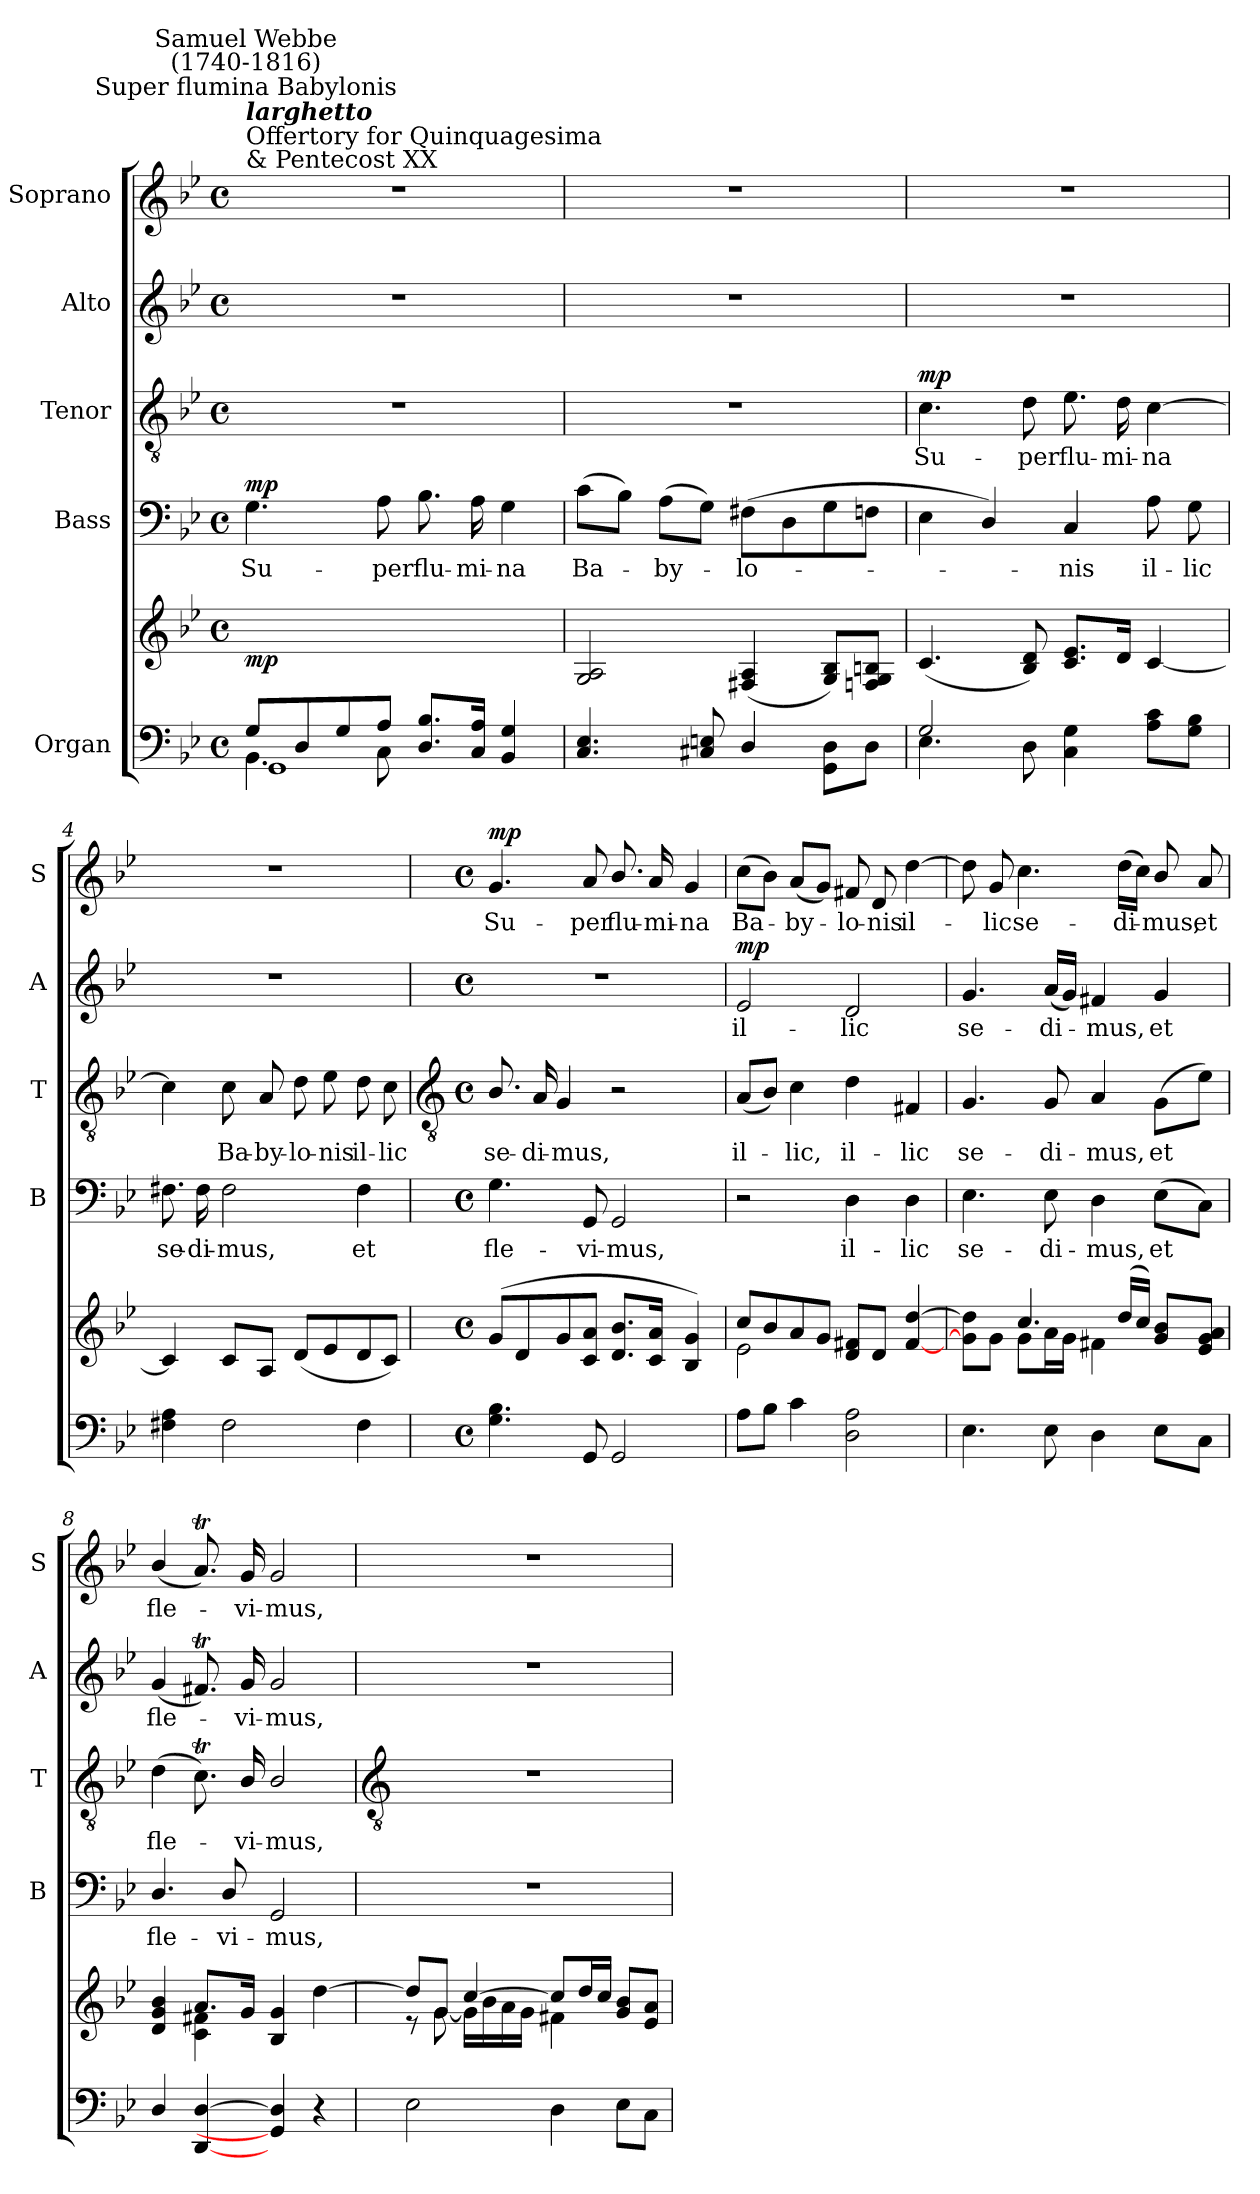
**kern	**kern	**dynam	**kern	**text	**dynam	**kern	**text	**dynam	**kern	**text	**dynam	**kern	**text	**dynam
*part5	*part5	*part5	*part4	*part4	*part4	*part3	*part3	*part3	*part2	*part2	*part2	*part1	*part1	*part1
*staff6	*staff5	*staff5/6	*staff4	*staff4	*staff4	*staff3	*staff3	*staff3	*staff2	*staff2	*staff2	*staff1	*staff1	*staff1
*I"Organ	*	*	*I"Bass	*	*	*I"Tenor	*	*	*I"Alto	*	*	*I"Soprano	*	*
*	*	*	*I'B	*	*	*I'T	*	*	*I'A	*	*	*I'S	*	*
*clefF4	*clefG2	*	*clefF4	*	*	*clefGv2	*	*	*clefG2	*	*	*clefG2	*	*
*k[b-e-]	*k[b-e-]	*	*k[b-e-]	*	*	*k[b-e-]	*	*	*k[b-e-]	*	*	*k[b-e-]	*	*
*B-:	*B-:	*	*B-:	*	*	*B-:	*	*	*B-:	*	*	*B-:	*	*
*M4/4	*M4/4	*	*M4/4	*	*	*M4/4	*	*	*M4/4	*	*	*M4/4	*	*
*met(c)	*met(c)	*	*met(c)	*	*	*met(c)	*	*	*met(c)	*	*	*met(c)	*	*
=1	=1	=1	=1	=1	=1	=1	=1	=1	=1	=1	=1	=1	=1	=1
*^	*	*	*	*	*	*	*	*	*	*	*	*	*	*
*	*^	*	*	*	*	*	*	*	*	*	*	*	*	*	*
!	!	!	!	!	!	!	!	!	!	!	!	!	!	!LO:TX:a:t=Offertory for Quinquagesima\n& Pentecost XX	!	!
!	!	!	!	!	!	!	!	!	!	!	!	!	!	!LO:TX:a:Bi:t=larghetto	!	!
!	!	!	!	!	!	!	!	!	!	!	!	!	!	!LO:TX:a:cj:t=Super flumina Babylonis	!	!
!	!	!	!	!	!	!	!	!	!	!	!	!	!	!LO:TX:a:cj:t=Samuel Webbe\n(1740-1816)	!	!
!	!	!	!	!LO:DY:b	!	!LO:LY:b	!LO:DY:b	!	!	!	!	!	!	!	!	!
8G/L	4.BB-\	1GG	1ryy	mp	4.G	Su-	mp	1r	.	.	1r	.	.	1r	.	.
8D/	.	.	.	.	.	.	.	.	.	.	.	.	.	.	.	.
8G/	.	.	.	.	.	.	.	.	.	.	.	.	.	.	.	.
!	!	!	!	!	!	!LO:LY:b	!	!	!	!	!	!	!	!	!	!
8A/J	8C\	.	.	.	8A	-per	.	.	.	.	.	.	.	.	.	.
!	!	!	!	!	!	!LO:LY:b	!	!	!	!	!	!	!	!	!	!
8.D/ 8.B-/L	2ryy	.	.	.	8.B-	flu-	.	.	.	.	.	.	.	.	.	.
!	!	!	!	!	!	!LO:LY:b	!	!	!	!	!	!	!	!	!	!
16C/ 16A/J	.	.	.	.	16A	-mi-	.	.	.	.	.	.	.	.	.	.
!	!	!	!	!	!	!LO:LY:b	!	!	!	!	!	!	!	!	!	!
4BB-/ 4G/	.	.	.	.	4G	-na	.	.	.	.	.	.	.	.	.	.
*	*v	*v	*	*	*	*	*	*	*	*	*	*	*	*	*	*
=2	=2	=2	=2	=2	=2	=2	=2	=2	=2	=2	=2	=2	=2	=2	=2
!	!	!	!	!	!LO:LY:b	!	!	!	!	!	!	!	!	!	!
1ryy	4.C/ 4.E-/	2G 2A	.	(>8cL	Ba-	.	1r	.	.	1r	.	.	1r	.	.
.	.	.	.	8B-J)	.	.	.	.	.	.	.	.	.	.	.
!	!	!	!	!	!LO:LY:b	!	!	!	!	!	!	!	!	!	!
.	.	.	.	(>8AL	by-	.	.	.	.	.	.	.	.	.	.
.	8C#X/ 8En/	.	.	8GJ)	.	.	.	.	.	.	.	.	.	.	.
!	!	!	!	!	!LO:LY:b	!	!	!	!	!	!	!	!	!	!
.	4D/	(<4F#X 4A	.	(>8F#XL	lo-	.	.	.	.	.	.	.	.	.	.
.	.	.	.	8D	.	.	.	.	.	.	.	.	.	.	.
.	8GG 8DL	8G 8B-L)	.	8G	.	.	.	.	.	.	.	.	.	.	.
.	8DJ	8Fn 8G 8BnJ	.	8FnJ	.	.	.	.	.	.	.	.	.	.	.
=3	=3	=3	=3	=3	=3	=3	=3	=3	=3	=3	=3	=3	=3	=3	=3
!	!	!	!	!	!	!	!	!LO:LY:b	!LO:DY:b	!	!	!	!	!	!
2G/	4.E-	(<4.c	.	4E-	.	.	4.c	Su-	mp	1r	.	.	1r	.	.
.	.	.	.	4D/)	.	.	.	.	.	.	.	.	.	.	.
!	!	!	!	!	!	!	!	!LO:LY:b	!	!	!	!	!	!	!
.	8D	8B- 8d)	.	.	.	.	8d	-per	.	.	.	.	.	.	.
!	!	!	!	!	!LO:LY:b	!	!	!LO:LY:b	!	!	!	!	!	!	!
2ryy	4C 4G	8.c 8.e-L	.	4C	nis	.	8.e-	flu-	.	.	.	.	.	.	.
!	!	!	!	!	!	!	!	!LO:LY:b	!	!	!	!	!	!	!
.	.	16dJ	.	.	.	.	16d	-mi-	.	.	.	.	.	.	.
!	!	!	!	!	!LO:LY:b	!	!	!LO:LY:b	!	!	!	!	!	!	!
.	8A 8cL	[4c	.	8A	il-	.	[4c	-na	.	.	.	.	.	.	.
!	!	!	!	!	!LO:LY:b	!	!	!	!	!	!	!	!	!	!
.	8G 8B-J	.	.	8G	-lic	.	.	.	.	.	.	.	.	.	.
=4	=4	=4	=4	=4	=4	=4	=4	=4	=4	=4	=4	=4	=4	=4	=4
!	!	!	!	!	!LO:LY:b	!	!	!	!	!	!	!	!	!	!
1ryy	4F#X 4A	4c]	.	8.F#X	se-	.	4c]	.	.	1r	.	.	1r	.	.
!	!	!	!	!	!LO:LY:b	!	!	!	!	!	!	!	!	!	!
.	.	.	.	16F#	-di-	.	.	.	.	.	.	.	.	.	.
!	!	!	!	!	!LO:LY:b	!	!	!LO:LY:b	!	!	!	!	!	!	!
.	2F#	8cL	.	2F#	-mus,	.	8c	Ba-	.	.	.	.	.	.	.
!	!	!	!	!	!	!	!	!LO:LY:b	!	!	!	!	!	!	!
.	.	8AJ	.	.	.	.	8A	-by-	.	.	.	.	.	.	.
!	!	!	!	!	!	!	!	!LO:LY:b	!	!	!	!	!	!	!
.	.	(<8dL	.	.	.	.	8d	-lo-	.	.	.	.	.	.	.
!	!	!	!	!	!	!	!	!LO:LY:b	!	!	!	!	!	!	!
.	.	8e-	.	.	.	.	8e-	-nis	.	.	.	.	.	.	.
!	!	!	!	!	!LO:LY:b	!	!	!LO:LY:b	!	!	!	!	!	!	!
.	4F#	8d	.	4F#	et	.	8d	il-	.	.	.	.	.	.	.
!	!	!	!	!	!	!	!	!LO:LY:b	!	!	!	!	!	!	!
.	.	8cJ)	.	.	.	.	8c	-lic	.	.	.	.	.	.	.
*v	*v	*	*	*	*	*	*	*	*	*	*	*	*	*	*
!!LO:LB:g=z
=5	=5	=5	=5	=5	=5	=5	=5	=5	=5	=5	=5	=5	=5	=5
*	*	*	*	*	*	*clefGv2	*	*	*	*	*	*	*	*
*M4/4	*M4/4	*	*M4/4	*	*	*M4/4	*	*	*M4/4	*	*	*M4/4	*	*
*met(c)	*met(c)	*	*met(c)	*	*	*met(c)	*	*	*met(c)	*	*	*met(c)	*	*
*	*^	*	*	*	*	*	*	*	*	*	*	*	*	*
!	!	!	!	!	!LO:LY:b	!	!	!LO:LY:b	!	!	!	!	!	!LO:LY:b	!LO:DY:b
4.G 4.B-	(<8gL	1ryy	.	4.G	fle-	.	8.B-/	se-	.	1r	.	.	4.g	Su-	mp
.	8d	.	.	.	.	.	.	.	.	.	.	.	.	.	.
!	!	!	!	!	!	!	!	!LO:LY:b	!	!	!	!	!	!	!
.	.	.	.	.	.	.	16A	-di-	.	.	.	.	.	.	.
!	!	!	!	!	!	!	!	!LO:LY:b	!	!	!	!	!	!	!
.	8g	.	.	.	.	.	4G	-mus,	.	.	.	.	.	.	.
!	!	!	!	!	!LO:LY:b	!	!	!	!	!	!	!	!	!LO:LY:b	!
8GG/	8c 8aJ	.	.	8GG	-vi-	.	.	.	.	.	.	.	8a	-per	.
!	!	!	!	!	!LO:LY:b	!	!	!	!	!	!	!	!	!LO:LY:b	!
2GG/	8.d 8.b-L	.	.	2GG	-mus,	.	2r	.	.	.	.	.	8.b-/	flu-	.
!	!	!	!	!	!	!	!	!	!	!	!	!	!	!LO:LY:b	!
.	16c 16aJ	.	.	.	.	.	.	.	.	.	.	.	16a	-mi-	.
!	!	!	!	!	!	!	!	!	!	!	!	!	!	!LO:LY:b	!
.	4B- 4g)	.	.	.	.	.	.	.	.	.	.	.	4g	-na	.
=6	=6	=6	=6	=6	=6	=6	=6	=6	=6	=6	=6	=6	=6	=6	=6
!	!	!	!	!	!	!	!	!LO:LY:b	!	!	!LO:LY:b	!LO:DY:b	!	!LO:LY:b	!
8AL	8ccL	2e-\	.	2r	.	.	(<8AL	il-	.	2e-	il-	mp	(>8ccL	Ba-	.
8B-J	8b-	.	.	.	.	.	8B-J)	.	.	.	.	.	8b-J)	.	.
!	!	!	!	!	!	!	!	!LO:LY:b	!	!	!	!	!	!LO:LY:b	!
4c	8a	.	.	.	.	.	4c	lic,	.	.	.	.	(<8aL	by-	.
.	8gJ	.	.	.	.	.	.	.	.	.	.	.	8gJ)	.	.
!	!	!	!	!	!LO:LY:b	!	!	!LO:LY:b	!	!	!LO:LY:b	!	!	!LO:LY:b	!
2D 2A	8d 8f#XL	2ryy	.	4D	il-	.	4d	il-	.	2d	-lic	.	8f#X	lo-	.
!	!	!	!	!	!	!	!	!	!	!	!	!	!	!LO:LY:b	!
.	8dJ	.	.	.	.	.	.	.	.	.	.	.	8d	-nis	.
!	!	!	!	!	!LO:LY:b	!	!	!LO:LY:b	!	!	!	!	!	!LO:LY:b	!
.	[4f# [4dd	.	.	4D	-lic	.	4F#X	-lic	.	.	.	.	[4dd	il-	.
=7	=7	=7	=7	=7	=7	=7	=7	=7	=7	=7	=7	=7	=7	=7	=7
!	!	!	!	!	!LO:LY:b	!	!	!LO:LY:b	!	!	!LO:LY:b	!	!	!	!
4.E-	8g] 8dd]L	4ryy	.	4.E-	se-	.	4.G	se-	.	4.g	se-	.	8dd]	.	.
!	!	!	!	!	!	!	!	!	!	!	!	!	!	!LO:LY:b	!
.	8gJ	.	.	.	.	.	.	.	.	.	.	.	8g	lic	.
!	!	!	!	!	!	!	!	!	!	!	!	!	!	!LO:LY:b	!
.	4.cc/	8gL	.	.	.	.	.	.	.	.	.	.	4.cc	se-	.
!	!	!	!	!	!LO:LY:b	!	!	!LO:LY:b	!	!	!LO:LY:b	!	!	!	!
8E-	.	16aL	.	8E-	-di-	.	8G	-di-	.	(<16aLL	-di-	.	.	.	.
.	.	16gJJ	.	.	.	.	.	.	.	16gJJ)	.	.	.	.	.
!	!	!	!	!	!LO:LY:b	!	!	!LO:LY:b	!	!	!LO:LY:b	!	!	!	!
4D	.	4f#X\	.	4D	-mus,	.	4A	-mus,	.	4f#X	mus,	.	.	.	.
!	!	!	!	!	!	!	!	!	!	!	!	!	!	!LO:LY:b	!
.	(<16dd/LL	.	.	.	.	.	.	.	.	.	.	.	(>16ddLL	-di-	.
.	16cc/JJ)	.	.	.	.	.	.	.	.	.	.	.	16ccJJ)	.	.
!	!	!	!	!	!LO:LY:b	!	!	!LO:LY:b	!	!	!LO:LY:b	!	!	!LO:LY:b	!
8E-L	8g/ 8b-/L	4ryy	.	(>8E-L	et	.	(8GL	et	.	4g	et	.	8b-/	mus,	.
!	!	!	!	!	!	!	!	!	!	!	!	!	!	!LO:LY:b	!
8CJ	8e- 8g 8aJ	.	.	8CJ)	.	.	8e-J)	.	.	.	.	.	8a	et	.
=8	=8	=8	=8	=8	=8	=8	=8	=8	=8	=8	=8	=8	=8	=8	=8
!	!	!	!	!	!LO:LY:b	!	!	!LO:LY:b	!	!	!LO:LY:b	!	!	!LO:LY:b	!
4D/	4d/ 4g/ 4b-/	4ryy	.	4.D/	fle-	.	(>4d	fle-	.	(<4g	fle-	.	(<4b-/	fle-	.
[4DD/ [4D/	8.aL	4c\ 4f#X\	.	.	.	.	8.cT)	.	.	8.f#Xt)	.	.	8.at)	.	.
!	!	!	!	!	!LO:LY:b	!	!	!	!	!	!	!	!	!	!
.	.	.	.	8D/	-vi-	.	.	.	.	.	.	.	.	.	.
!	!	!	!	!	!	!	!	!LO:LY:b	!	!	!LO:LY:b	!	!	!LO:LY:b	!
.	16gJ	.	.	.	.	.	16B-/	vi-	.	16g	vi-	.	16g	vi-	.
!	!	!	!	!	!LO:LY:b	!	!	!LO:LY:b	!	!	!LO:LY:b	!	!	!LO:LY:b	!
4GG/] 4D/]	4B- 4g	2ryy	.	2GG	-mus,	.	2B-/	-mus,	.	2g	-mus,	.	2g	-mus,	.
4r	[4dd	.	.	.	.	.	.	.	.	.	.	.	.	.	.
!!LO:LB:g=z
=9	=9	=9	=9	=9	=9	=9	=9	=9	=9	=9	=9	=9	=9	=9	=9
*	*	*	*	*	*	*	*clefGv2	*	*	*	*	*	*	*	*
2E-	8dd/L]	8r	.	1r	.	.	1r	.	.	1r	.	.	1r	.	.
.	8g/J	[8g\	.	.	.	.	.	.	.	.	.	.	.	.	.
.	[4cc/	16g\LL]	.	.	.	.	.	.	.	.	.	.	.	.	.
.	.	16b-\	.	.	.	.	.	.	.	.	.	.	.	.	.
.	.	16a\	.	.	.	.	.	.	.	.	.	.	.	.	.
.	.	16g\JJ	.	.	.	.	.	.	.	.	.	.	.	.	.
4D	8cc/L]	4f#X\	.	.	.	.	.	.	.	.	.	.	.	.	.
.	16dd/L	.	.	.	.	.	.	.	.	.	.	.	.	.	.
.	16cc/JJ	.	.	.	.	.	.	.	.	.	.	.	.	.	.
8E-L	8g/ 8b-/L	4ryy	.	.	.	.	.	.	.	.	.	.	.	.	.
8CJ	8e-/ 8a/J	.	.	.	.	.	.	.	.	.	.	.	.	.	.
*	*v	*v	*	*	*	*	*	*	*	*	*	*	*	*	*
=	=	=	=	=	=	=	=	=	=	=	=	=	=	=
*-	*-	*-	*-	*-	*-	*-	*-	*-	*-	*-	*-	*-	*-	*-
